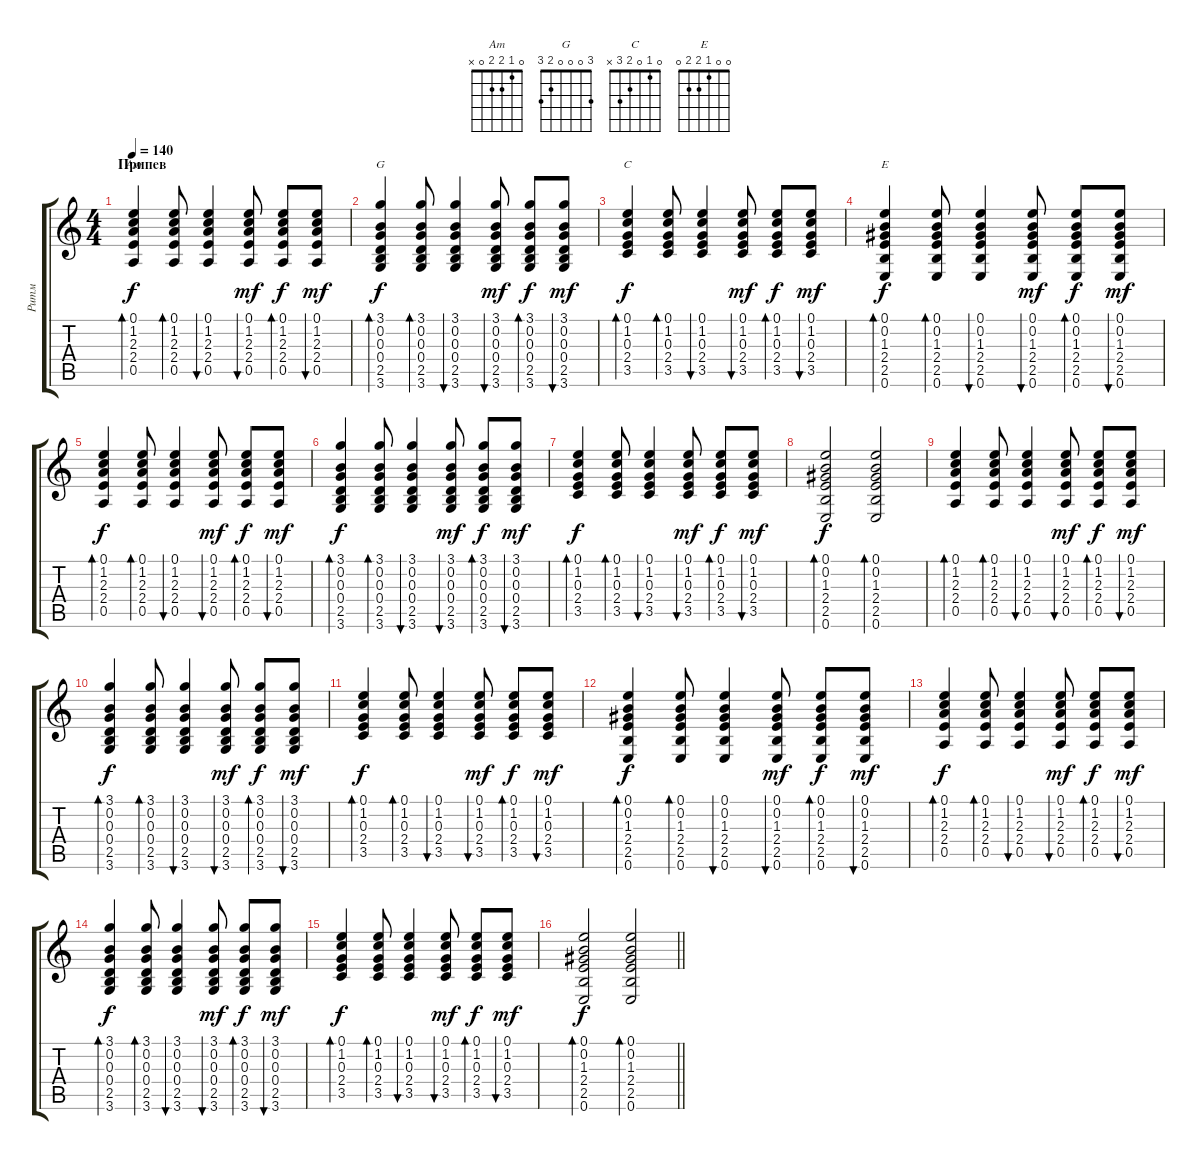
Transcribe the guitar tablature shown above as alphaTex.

\track ("Ритм" "Ритм") {solo instrument electricguitarmuted}
\staff {score tabs}
\tuning (E4 B3 G3 D3 A2 E2) {hide}
\chord ("Am" 0 1 2 2 0 x)
\chord ("G" 3 0 0 0 2 3)
\chord ("C" 0 1 0 2 3 x)
\chord ("E" 0 0 1 2 2 0)
\ts (4 4)
\section ("" "Припев ")
\tempo 140
\clef g2
\ks c
(0.1 1.2 2.3 2.4 0.5).4{bd 60 ch "Am" dy f} (0.1 1.2 2.3 2.4 0.5).8{bd 60} (0.1 1.2 2.3 2.4 0.5).4{bu 60} (0.1 1.2 2.3 2.4 0.5).8{bu 60 dy mf} (0.1 1.2 2.3 2.4 0.5).8{bd 60 dy f} (0.1 1.2 2.3 2.4 0.5).8{bu 60 dy mf} |
(3.1 0.2 0.3 0.4 2.5 3.6).4{bd 60 ch "G" dy f} (3.1 0.2 0.3 0.4 2.5 3.6).8{bd 60} (3.1 0.2 0.3 0.4 2.5 3.6).4{bu 60} (3.1 0.2 0.3 0.4 2.5 3.6).8{bu 60 dy mf} (3.1 0.2 0.3 0.4 2.5 3.6).8{bd 60 dy f} (3.1 0.2 0.3 0.4 2.5 3.6).8{bu 60 dy mf} |
(0.1 1.2 0.3 2.4 3.5).4{bd 60 ch "C" dy f} (0.1 1.2 0.3 2.4 3.5).8{bd 60} (0.1 1.2 0.3 2.4 3.5).4{bu 60} (0.1 1.2 0.3 2.4 3.5).8{bu 60 dy mf} (0.1 1.2 0.3 2.4 3.5).8{bd 60 dy f} (0.1 1.2 0.3 2.4 3.5).8{bu 60 dy mf} |
(0.1 0.2 1.3 2.4 2.5 0.6).4{bd 60 ch "E" dy f} (0.1 0.2 1.3 2.4 2.5 0.6).8{bd 60} (0.1 0.2 1.3 2.4 2.5 0.6).4{bu 60} (0.1 0.2 1.3 2.4 2.5 0.6).8{bu 60 dy mf} (0.1 0.2 1.3 2.4 2.5 0.6).8{bd 60 dy f} (0.1 0.2 1.3 2.4 2.5 0.6).8{bu 60 dy mf} |
(0.1 1.2 2.3 2.4 0.5).4{bd 60 dy f} (0.1 1.2 2.3 2.4 0.5).8{bd 60} (0.1 1.2 2.3 2.4 0.5).4{bu 60} (0.1 1.2 2.3 2.4 0.5).8{bu 60 dy mf} (0.1 1.2 2.3 2.4 0.5).8{bd 60 dy f} (0.1 1.2 2.3 2.4 0.5).8{bu 60 dy mf} |
(3.1 0.2 0.3 0.4 2.5 3.6).4{bd 60 dy f} (3.1 0.2 0.3 0.4 2.5 3.6).8{bd 60} (3.1 0.2 0.3 0.4 2.5 3.6).4{bu 60} (3.1 0.2 0.3 0.4 2.5 3.6).8{bu 60 dy mf} (3.1 0.2 0.3 0.4 2.5 3.6).8{bd 60 dy f} (3.1 0.2 0.3 0.4 2.5 3.6).8{bu 60 dy mf} |
(0.1 1.2 0.3 2.4 3.5).4{bd 60 dy f} (0.1 1.2 0.3 2.4 3.5).8{bd 60} (0.1 1.2 0.3 2.4 3.5).4{bu 60} (0.1 1.2 0.3 2.4 3.5).8{bu 60 dy mf} (0.1 1.2 0.3 2.4 3.5).8{bd 60 dy f} (0.1 1.2 0.3 2.4 3.5).8{bu 60 dy mf} |
(0.1 0.2 1.3 2.4 2.5 0.6).2{bd 60 dy f} (0.1 0.2 1.3 2.4 2.5 0.6).2{bd 60} |
(0.1 1.2 2.3 2.4 0.5).4{bd 60} (0.1 1.2 2.3 2.4 0.5).8{bd 60} (0.1 1.2 2.3 2.4 0.5).4{bu 60} (0.1 1.2 2.3 2.4 0.5).8{bu 60 dy mf} (0.1 1.2 2.3 2.4 0.5).8{bd 60 dy f} (0.1 1.2 2.3 2.4 0.5).8{bu 60 dy mf} |
(3.1 0.2 0.3 0.4 2.5 3.6).4{bd 60 dy f} (3.1 0.2 0.3 0.4 2.5 3.6).8{bd 60} (3.1 0.2 0.3 0.4 2.5 3.6).4{bu 60} (3.1 0.2 0.3 0.4 2.5 3.6).8{bu 60 dy mf} (3.1 0.2 0.3 0.4 2.5 3.6).8{bd 60 dy f} (3.1 0.2 0.3 0.4 2.5 3.6).8{bu 60 dy mf} |
(0.1 1.2 0.3 2.4 3.5).4{bd 60 dy f} (0.1 1.2 0.3 2.4 3.5).8{bd 60} (0.1 1.2 0.3 2.4 3.5).4{bu 60} (0.1 1.2 0.3 2.4 3.5).8{bu 60 dy mf} (0.1 1.2 0.3 2.4 3.5).8{bd 60 dy f} (0.1 1.2 0.3 2.4 3.5).8{bu 60 dy mf} |
(0.1 0.2 1.3 2.4 2.5 0.6).4{bd 60 dy f} (0.1 0.2 1.3 2.4 2.5 0.6).8{bd 60} (0.1 0.2 1.3 2.4 2.5 0.6).4{bu 60} (0.1 0.2 1.3 2.4 2.5 0.6).8{bu 60 dy mf} (0.1 0.2 1.3 2.4 2.5 0.6).8{bd 60 dy f} (0.1 0.2 1.3 2.4 2.5 0.6).8{bu 60 dy mf} |
(0.1 1.2 2.3 2.4 0.5).4{bd 60 dy f} (0.1 1.2 2.3 2.4 0.5).8{bd 60} (0.1 1.2 2.3 2.4 0.5).4{bu 60} (0.1 1.2 2.3 2.4 0.5).8{bu 60 dy mf} (0.1 1.2 2.3 2.4 0.5).8{bd 60 dy f} (0.1 1.2 2.3 2.4 0.5).8{bu 60 dy mf} |
(3.1 0.2 0.3 0.4 2.5 3.6).4{bd 60 dy f} (3.1 0.2 0.3 0.4 2.5 3.6).8{bd 60} (3.1 0.2 0.3 0.4 2.5 3.6).4{bu 60} (3.1 0.2 0.3 0.4 2.5 3.6).8{bu 60 dy mf} (3.1 0.2 0.3 0.4 2.5 3.6).8{bd 60 dy f} (3.1 0.2 0.3 0.4 2.5 3.6).8{bu 60 dy mf} |
(0.1 1.2 0.3 2.4 3.5).4{bd 60 dy f} (0.1 1.2 0.3 2.4 3.5).8{bd 60} (0.1 1.2 0.3 2.4 3.5).4{bu 60} (0.1 1.2 0.3 2.4 3.5).8{bu 60 dy mf} (0.1 1.2 0.3 2.4 3.5).8{bd 60 dy f} (0.1 1.2 0.3 2.4 3.5).8{bu 60 dy mf} |
\barLineRight lightlight
(0.1 0.2 1.3 2.4 2.5 0.6).2{bd 60 dy f} (0.1 0.2 1.3 2.4 2.5 0.6).2{bd 60}
